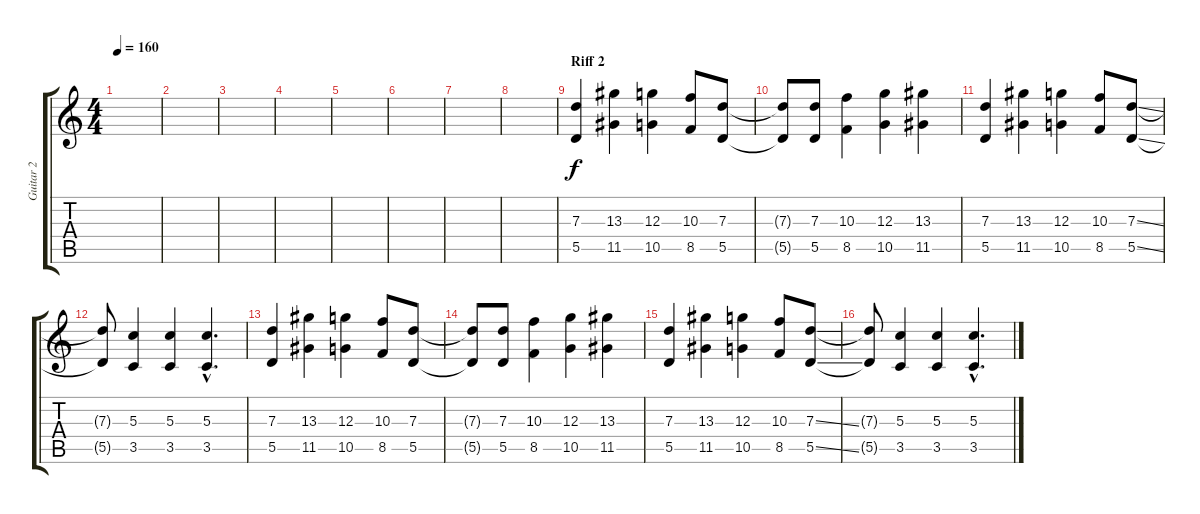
\track ("Guitar 2" "Guitar 2") {instrument distortionguitar}
\staff {score tabs}
\tuning (E4 B3 G3 D3 A2 D2) {hide}
\ts (4 4)
\tempo 160
\clef g2
\ks c
|
|
|
|
|
|
|
|
\section ("" "Riff 2")
(7.3 5.5).4 (13.3 11.5).4 (12.3 10.5).4 (10.3 8.5).8 (7.3 5.5).8 |
(7.3{t} 5.5{t}).8 (7.3 5.5).8 (10.3 8.5).4 (12.3 10.5).4 (13.3 11.5).4 |
(7.3 5.5).4 (13.3 11.5).4 (12.3 10.5).4 (10.3 8.5).8 (7.3{ss} 5.5{ss}).8 |
(7.3{t} 5.5{t}).8 (5.3 3.5).4 (5.3 3.5).4 (5.3{hac} 3.5{hac}).4{d} |
(7.3 5.5).4 (13.3 11.5).4 (12.3 10.5).4 (10.3 8.5).8 (7.3 5.5).8 |
(7.3{t} 5.5{t}).8 (7.3 5.5).8 (10.3 8.5).4 (12.3 10.5).4 (13.3 11.5).4 |
(7.3 5.5).4 (13.3 11.5).4 (12.3 10.5).4 (10.3 8.5).8 (7.3{ss} 5.5{ss}).8 |
(7.3{t} 5.5{t}).8 (5.3 3.5).4 (5.3 3.5).4 (5.3{hac} 3.5{hac}).4{d}
